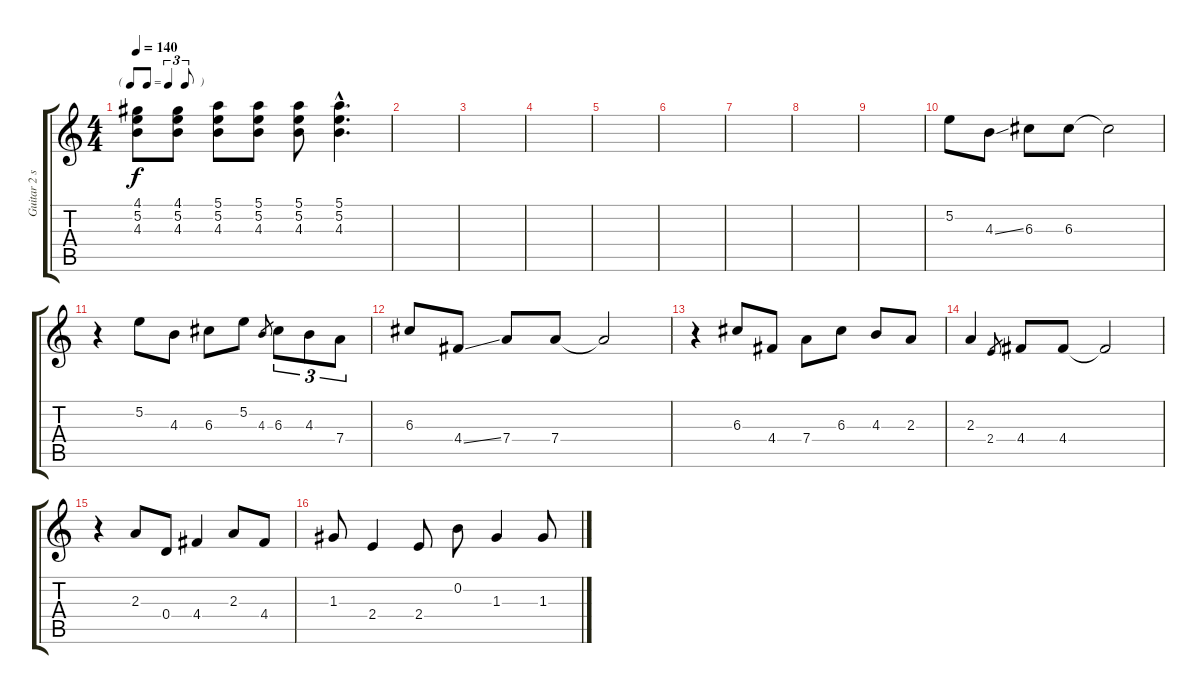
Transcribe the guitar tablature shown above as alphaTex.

\track ("Guitar 2 solo " "Guitar 2 s") {instrument overdrivenguitar}
\staff {score tabs}
\tuning (E4 B3 G3 D3 A2 E2) {hide}
\ts (4 4)
\tf triplet8th
\tempo 140
\clef g2
\ks c
(4.1{t} 5.2{t} 4.3{t}).8{dy f} (4.1 5.2 4.3).8 (5.1 5.2 4.3).8 (5.1 5.2 4.3).8 (5.1 5.2 4.3).8 (5.1{hac} 5.2{hac} 4.3{hac}).4{d} |
|
|
|
|
|
|
|
|
5.2.8{instrument overdrivenguitar} 4.3{ss}.8 6.3.8 6.3.8 6.3{t}.2 |
r.4 5.2.8 4.3.8 6.3.8 5.2.8 4.3.8{gr} 6.3.8{tu (3 2)} 4.3.8{tu (3 2)} 7.4.8{tu (3 2)} |
6.3.8 4.4{ss}.8 7.4.8 7.4.8 7.4{t}.2 |
r.4 6.3.8 4.4.8 7.4.8 6.3.8 4.3.8 2.3.8 |
2.3.4 2.4.8{gr} 4.4.8 4.4.8 4.4{t}.2 |
r.4 2.3.8 0.4.8 4.4.4 2.3.8 4.4.8 |
1.3.8 2.4.4 2.4.8 0.2.8 1.3.4 1.3.8
